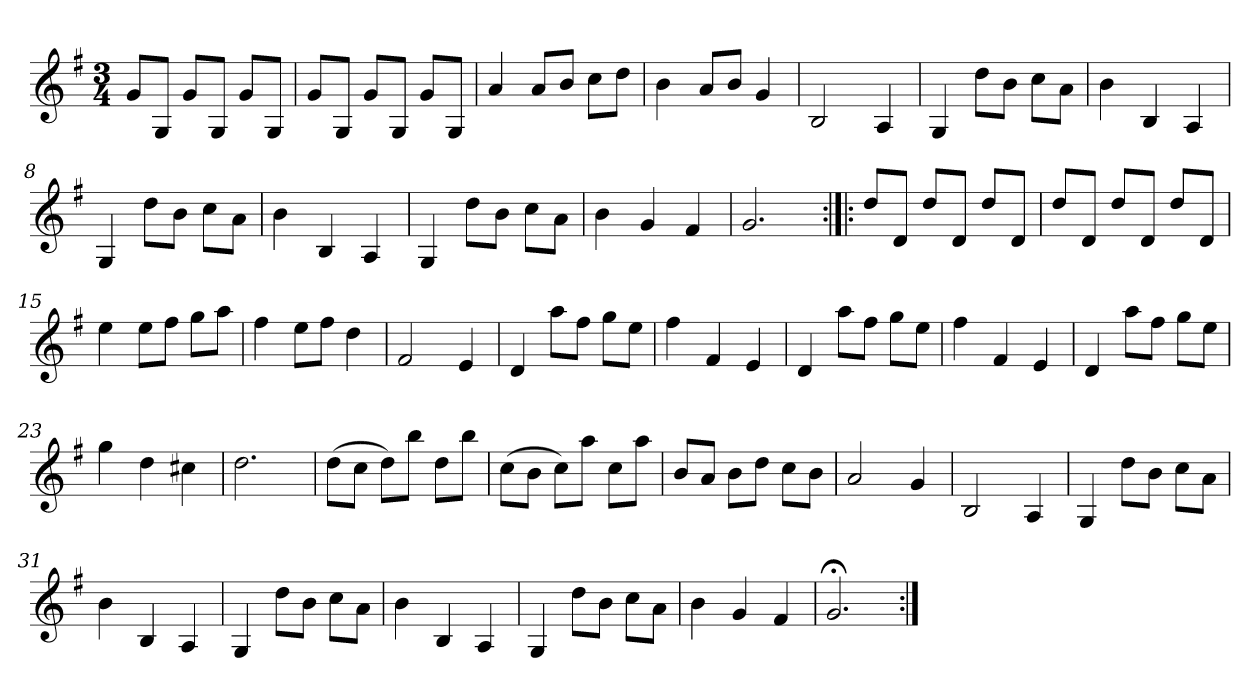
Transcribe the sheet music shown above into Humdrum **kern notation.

**kern
*part1
*staff1
*clefG2
*k[f#]
*G:
*M3/4
*MM120
=1
8g/L
8G/J
8g/L
8G/J
8g/L
8G/J
=2
8g/L
8G/J
8g/L
8G/J
8g/L
8G/J
=3
4a
8a/L
8b/J
8cc\L
8dd\J
=4
4b
8a/L
8b/J
4g
=5
2B
4A
=6
4G
8dd\L
8b\J
8cc\L
8a\J
=7
4b
4B
4A
=8
4G
8dd\L
8b\J
8cc\L
8a\J
=9
4b
4B
4A
=10
4G
8dd\L
8b\J
8cc\L
8a\J
=11
4b
4g
4f#
=12
2.g
=13:|!|:
8dd/L
8d/J
8dd/L
8d/J
8dd/L
8d/J
=14
8dd/L
8d/J
8dd/L
8d/J
8dd/L
8d/J
=15
4ee
8ee\L
8ff#\J
8gg\L
8aa\J
=16
4ff#
8ee\L
8ff#\J
4dd
=17
2f#
4e
=18
4d
8aa\L
8ff#\J
8gg\L
8ee\J
=19
4ff#
4f#
4e
=20
4d
8aa\L
8ff#\J
8gg\L
8ee\J
=21
4ff#
4f#
4e
=22
4d
8aa\L
8ff#\J
8gg\L
8ee\J
=23
4gg
4dd
4cc#X
=24
2.dd
=25
(8dd\L
8cc\J
8dd\L)
8bb\J
8dd\L
8bb\J
=26
(8cc\L
8b\J
8cc\L)
8aa\J
8cc\L
8aa\J
=27
8b/L
8a/J
8b\L
8dd\J
8cc\L
8b\J
=28
2a
4g
=29
2B
4A
=30
4G
8dd\L
8b\J
8cc\L
8a\J
=31
4b
4B
4A
=32
4G
8dd\L
8b\J
8cc\L
8a\J
=33
4b
4B
4A
=34
4G
8dd\L
8b\J
8cc\L
8a\J
=35
4b
4g
4f#
=36
2.g;<
=:|!
*-
